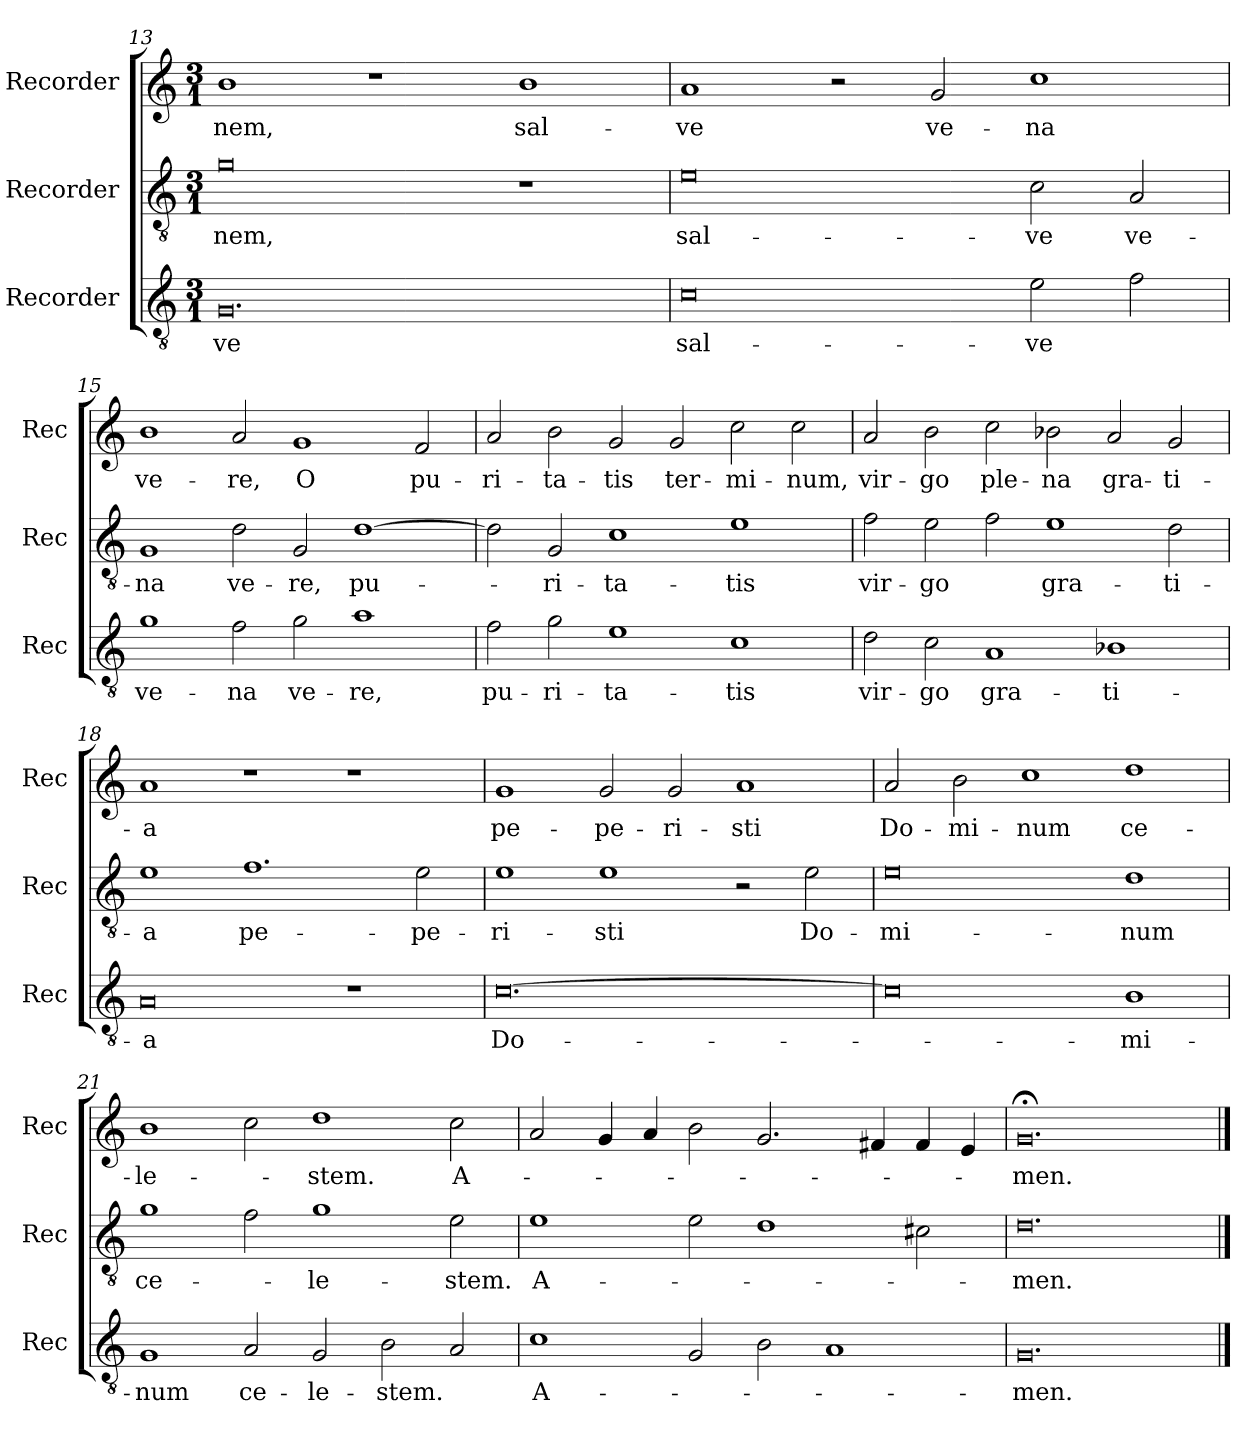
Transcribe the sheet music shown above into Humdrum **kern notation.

**kern	**text	**kern	**text	**kern	**text
*part3	*part3	*part2	*part2	*part1	*part1
*staff3	*staff3	*staff2	*staff2	*staff1	*staff1
*I"Recorder	*	*I"Recorder	*	*I"Recorder	*
*I'Rec	*	*I'Rec	*	*I'Rec	*
*clefGv2	*	*clefGv2	*	*clefG2	*
*M3/1	*	*M3/1	*	*M3/1	*
=13	=13	=13	=13	=13	=13
!	!LO:LY:b	!	!LO:LY:b	!	!LO:LY:b
0.G	-ve	0g	-nem,	1b	-nem,
.	.	.	.	1r	.
!	!	!	!	!	!LO:LY:b
.	.	1r	.	1b	sal-
!!LO:LB:g=z
=14	=14	=14	=14	=14	=14
!	!LO:LY:b	!	!LO:LY:b	!	!LO:LY:b
0c	sal-	0e	sal-	1a	-ve
.	.	.	.	2r	.
!	!	!	!	!	!LO:LY:b
.	.	.	.	2g/	ve-
!	!LO:LY:b	!	!LO:LY:b	!	!LO:LY:b
2e\	-ve	2c\	-ve	1cc	-na
!	!	!	!LO:LY:b	!	!
2f\	.	2A/	ve-	.	.
!!LO:PB:g=z
=15	=15	=15	=15	=15	=15
!	!LO:LY:b	!	!LO:LY:b	!	!LO:LY:b
1g	ve-	1G	-na	1b	ve-
!	!LO:LY:b	!	!LO:LY:b	!	!LO:LY:b
2f\	-na	2d\	ve-	2a/	-re,
!	!LO:LY:b	!	!LO:LY:b	!	!LO:LY:b
2g\	ve-	2G/	-re,	1g	O
!	!LO:LY:b	!	!LO:LY:b	!	!
1a	-re,	[1d	pu-	.	.
!	!	!	!	!	!LO:LY:b
.	.	.	.	2f/	pu-
=16	=16	=16	=16	=16	=16
!	!LO:LY:b	!	!	!	!LO:LY:b
2f\	pu-	2d\]	.	2a/	-ri-
!	!LO:LY:b	!	!LO:LY:b	!	!LO:LY:b
2g\	-ri-	2G/	-ri-	2b\	-ta-
!	!LO:LY:b	!	!LO:LY:b	!	!LO:LY:b
1e	-ta-	1c	-ta-	2g/	-tis
!	!	!	!	!	!LO:LY:b
.	.	.	.	2g/	ter-
!	!LO:LY:b	!	!LO:LY:b	!	!LO:LY:b
1c	-tis	1e	-tis	2cc\	-mi-
!	!	!	!	!	!LO:LY:b
.	.	.	.	2cc\	-num,
=17	=17	=17	=17	=17	=17
!	!LO:LY:b	!	!LO:LY:b	!	!LO:LY:b
2d\	vir-	2f\	vir-	2a/	vir-
!	!LO:LY:b	!	!LO:LY:b	!	!LO:LY:b
2c\	-go	2e\	-go	2b\	-go
!	!LO:LY:b	!	!	!	!LO:LY:b
1A	gra-	2f\	.	2cc\	ple-
!	!	!	!LO:LY:b	!	!LO:LY:b
.	.	1e	gra-	2b-X\	-na
!	!LO:LY:b	!	!	!	!LO:LY:b
1B-X	-ti-	.	.	2a/	gra-
!	!	!	!LO:LY:b	!	!LO:LY:b
.	.	2d\	-ti-	2g/	-ti-
=18	=18	=18	=18	=18	=18
!	!LO:LY:b	!	!LO:LY:b	!	!LO:LY:b
0A	-a	1e	-a	1a	-a
!	!	!	!LO:LY:b	!	!
.	.	1.f	pe-	1r	.
1r	.	.	.	1r	.
!	!	!	!LO:LY:b	!	!
.	.	2e\	-pe-	.	.
!!LO:LB:g=z
=19	=19	=19	=19	=19	=19
!	!LO:LY:b	!	!LO:LY:b	!	!LO:LY:b
[0.c	Do-	1e	-ri-	1g	pe-
!	!	!	!LO:LY:b	!	!LO:LY:b
.	.	1e	-sti	2g/	-pe-
!	!	!	!	!	!LO:LY:b
.	.	.	.	2g/	-ri-
!	!	!	!	!	!LO:LY:b
.	.	2r	.	1a	-sti
!	!	!	!LO:LY:b	!	!
.	.	2e\	Do-	.	.
=20	=20	=20	=20	=20	=20
!	!	!	!LO:LY:b	!	!LO:LY:b
0c]	.	0e	-mi-	2a/	Do-
!	!	!	!	!	!LO:LY:b
.	.	.	.	2b\	-mi-
!	!	!	!	!	!LO:LY:b
.	.	.	.	1cc	-num
!	!LO:LY:b	!	!LO:LY:b	!	!LO:LY:b
1B	-mi-	1d	-num	1dd	ce-
=21	=21	=21	=21	=21	=21
!	!LO:LY:b	!	!LO:LY:b	!	!LO:LY:b
1G	-num	1g	ce-	1b	-le-
!	!LO:LY:b	!	!	!	!
2A/	ce-	2f\	.	2cc\	.
!	!LO:LY:b	!	!LO:LY:b	!	!LO:LY:b
2G/	-le-	1g	-le-	1dd	-stem.
!	!LO:LY:b	!	!	!	!
2B\	-stem.	.	.	.	.
!	!	!	!LO:LY:b	!	!LO:LY:b
2A/	.	2e\	-stem.	2cc\	A-
=22	=22	=22	=22	=22	=22
!	!LO:LY:b	!	!LO:LY:b	!	!
1c	A-	1e	A-	2a/	.
.	.	.	.	4g/	.
.	.	.	.	4a/	.
2G/	.	2e\	.	2b\	.
2B\	.	1d	.	2.g/	.
1A	.	.	.	.	.
.	.	.	.	4f#X/	.
.	.	2c#X\	.	4f#/	.
.	.	.	.	4e/	.
!!LO:LB:g=z
=23	=23	=23	=23	=23	=23
!	!LO:LY:b	!	!LO:LY:b	!	!LO:LY:b
0.G	-men.	0.d	-men.	0.g;	-men.
==	==	==	==	==	==
*-	*-	*-	*-	*-	*-
